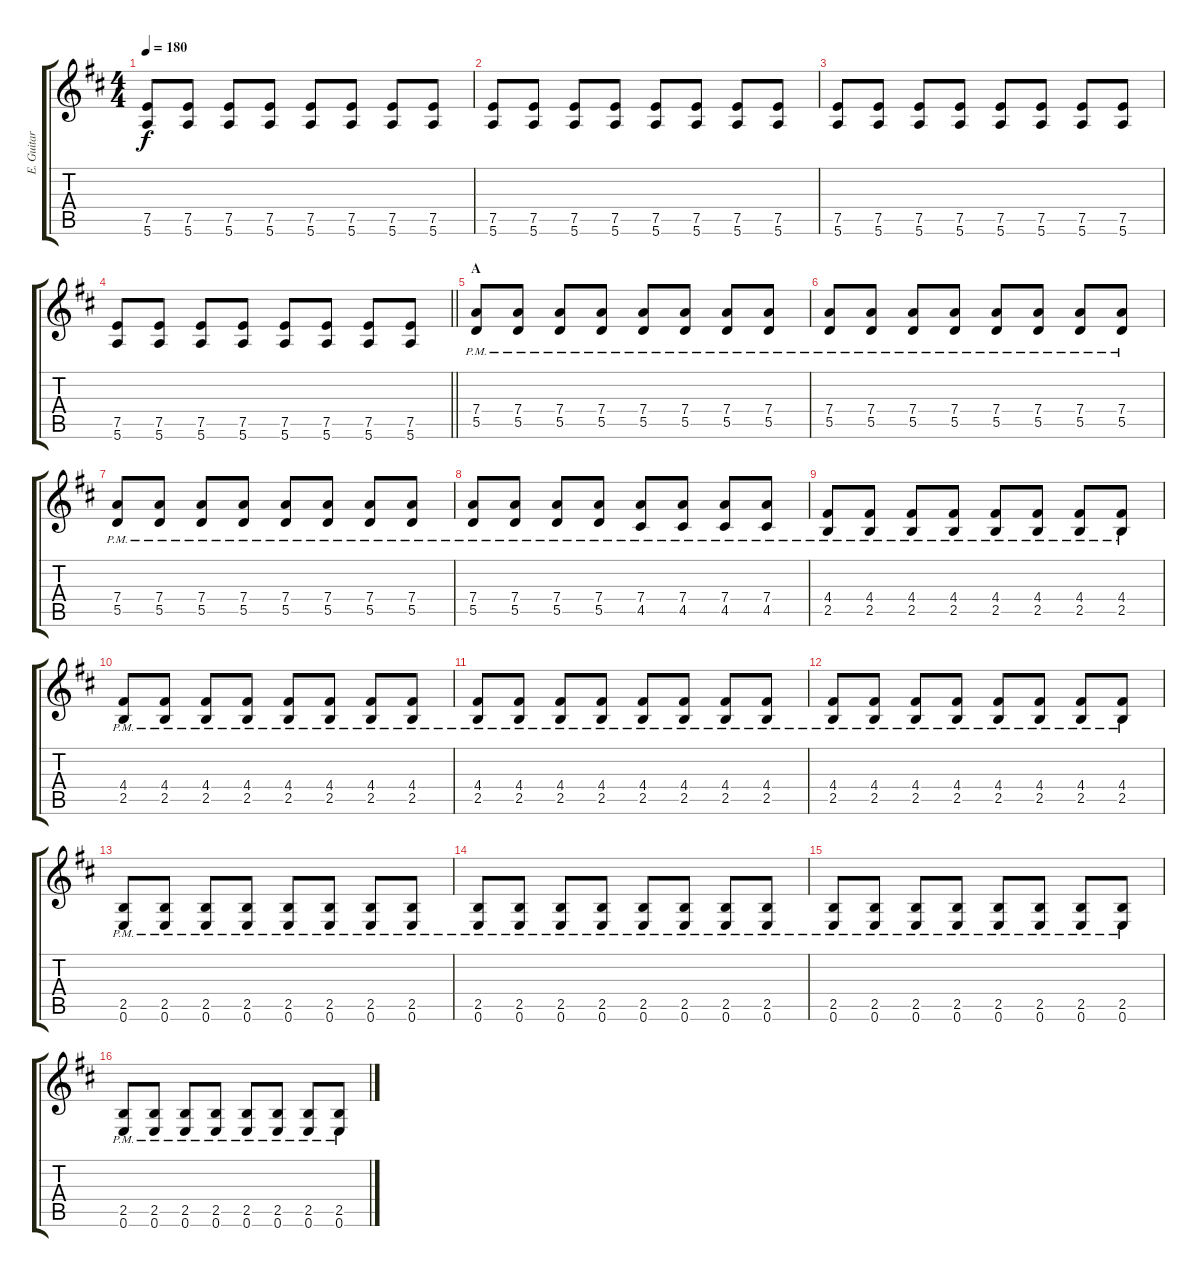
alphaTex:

\track ("E. Guitar III" "E. Guitar ") {instrument overdrivenguitar}
\staff {score tabs}
\tuning (E4 B3 G3 D3 A2 E2) {hide}
\ts (4 4)
\tempo 180
\clef g2
\ks d
(7.5 5.6).8{dy f} (7.5 5.6).8 (7.5 5.6).8 (7.5 5.6).8 (7.5 5.6).8 (7.5 5.6).8 (7.5 5.6).8 (7.5 5.6).8 |
(7.5 5.6).8 (7.5 5.6).8 (7.5 5.6).8 (7.5 5.6).8 (7.5 5.6).8 (7.5 5.6).8 (7.5 5.6).8 (7.5 5.6).8 |
(7.5 5.6).8 (7.5 5.6).8 (7.5 5.6).8 (7.5 5.6).8 (7.5 5.6).8 (7.5 5.6).8 (7.5 5.6).8 (7.5 5.6).8 |
\barLineRight lightlight
(7.5 5.6).8 (7.5 5.6).8 (7.5 5.6).8 (7.5 5.6).8 (7.5 5.6).8 (7.5 5.6).8 (7.5 5.6).8 (7.5 5.6).8 |
\section ("" "A")
(7.4{pm} 5.5{pm}).8 (7.4{pm} 5.5{pm}).8 (7.4{pm} 5.5{pm}).8 (7.4{pm} 5.5{pm}).8 (7.4{pm} 5.5{pm}).8 (7.4{pm} 5.5{pm}).8 (7.4{pm} 5.5{pm}).8 (7.4{pm} 5.5{pm}).8 |
(7.4{pm} 5.5{pm}).8 (7.4{pm} 5.5{pm}).8 (7.4{pm} 5.5{pm}).8 (7.4{pm} 5.5{pm}).8 (7.4{pm} 5.5{pm}).8 (7.4{pm} 5.5{pm}).8 (7.4{pm} 5.5{pm}).8 (7.4{pm} 5.5{pm}).8 |
(7.4{pm} 5.5{pm}).8 (7.4{pm} 5.5{pm}).8 (7.4{pm} 5.5{pm}).8 (7.4{pm} 5.5{pm}).8 (7.4{pm} 5.5{pm}).8 (7.4{pm} 5.5{pm}).8 (7.4{pm} 5.5{pm}).8 (7.4{pm} 5.5{pm}).8 |
(7.4{pm} 5.5{pm}).8 (7.4{pm} 5.5{pm}).8 (7.4{pm} 5.5{pm}).8 (7.4{pm} 5.5{pm}).8 (7.4{pm} 4.5{pm}).8 (7.4{pm} 4.5{pm}).8 (7.4{pm} 4.5{pm}).8 (7.4{pm} 4.5{pm}).8 |
(4.4{pm} 2.5{pm}).8 (4.4{pm} 2.5{pm}).8 (4.4{pm} 2.5{pm}).8 (4.4{pm} 2.5{pm}).8 (4.4{pm} 2.5{pm}).8 (4.4{pm} 2.5{pm}).8 (4.4{pm} 2.5{pm}).8 (4.4{pm} 2.5{pm}).8 |
(4.4{pm} 2.5{pm}).8 (4.4{pm} 2.5{pm}).8 (4.4{pm} 2.5{pm}).8 (4.4{pm} 2.5{pm}).8 (4.4{pm} 2.5{pm}).8 (4.4{pm} 2.5{pm}).8 (4.4{pm} 2.5{pm}).8 (4.4{pm} 2.5{pm}).8 |
(4.4{pm} 2.5{pm}).8 (4.4{pm} 2.5{pm}).8 (4.4{pm} 2.5{pm}).8 (4.4{pm} 2.5{pm}).8 (4.4{pm} 2.5{pm}).8 (4.4{pm} 2.5{pm}).8 (4.4{pm} 2.5{pm}).8 (4.4{pm} 2.5{pm}).8 |
(4.4{pm} 2.5{pm}).8 (4.4{pm} 2.5{pm}).8 (4.4{pm} 2.5{pm}).8 (4.4{pm} 2.5{pm}).8 (4.4{pm} 2.5{pm}).8 (4.4{pm} 2.5{pm}).8 (4.4{pm} 2.5{pm}).8 (4.4{pm} 2.5{pm}).8 |
(2.5{pm} 0.6{pm}).8 (2.5{pm} 0.6{pm}).8 (2.5{pm} 0.6{pm}).8 (2.5{pm} 0.6{pm}).8 (2.5{pm} 0.6{pm}).8 (2.5{pm} 0.6{pm}).8 (2.5{pm} 0.6{pm}).8 (2.5{pm} 0.6{pm}).8 |
(2.5{pm} 0.6{pm}).8 (2.5{pm} 0.6{pm}).8 (2.5{pm} 0.6{pm}).8 (2.5{pm} 0.6{pm}).8 (2.5{pm} 0.6{pm}).8 (2.5{pm} 0.6{pm}).8 (2.5{pm} 0.6{pm}).8 (2.5{pm} 0.6{pm}).8 |
(2.5{pm} 0.6{pm}).8 (2.5{pm} 0.6{pm}).8 (2.5{pm} 0.6{pm}).8 (2.5{pm} 0.6{pm}).8 (2.5{pm} 0.6{pm}).8 (2.5{pm} 0.6{pm}).8 (2.5{pm} 0.6{pm}).8 (2.5{pm} 0.6{pm}).8 |
(2.5{pm} 0.6{pm}).8 (2.5{pm} 0.6{pm}).8 (2.5{pm} 0.6{pm}).8 (2.5{pm} 0.6{pm}).8 (2.5{pm} 0.6{pm}).8 (2.5{pm} 0.6{pm}).8 (2.5{pm} 0.6{pm}).8 (2.5{pm} 0.6{pm}).8
